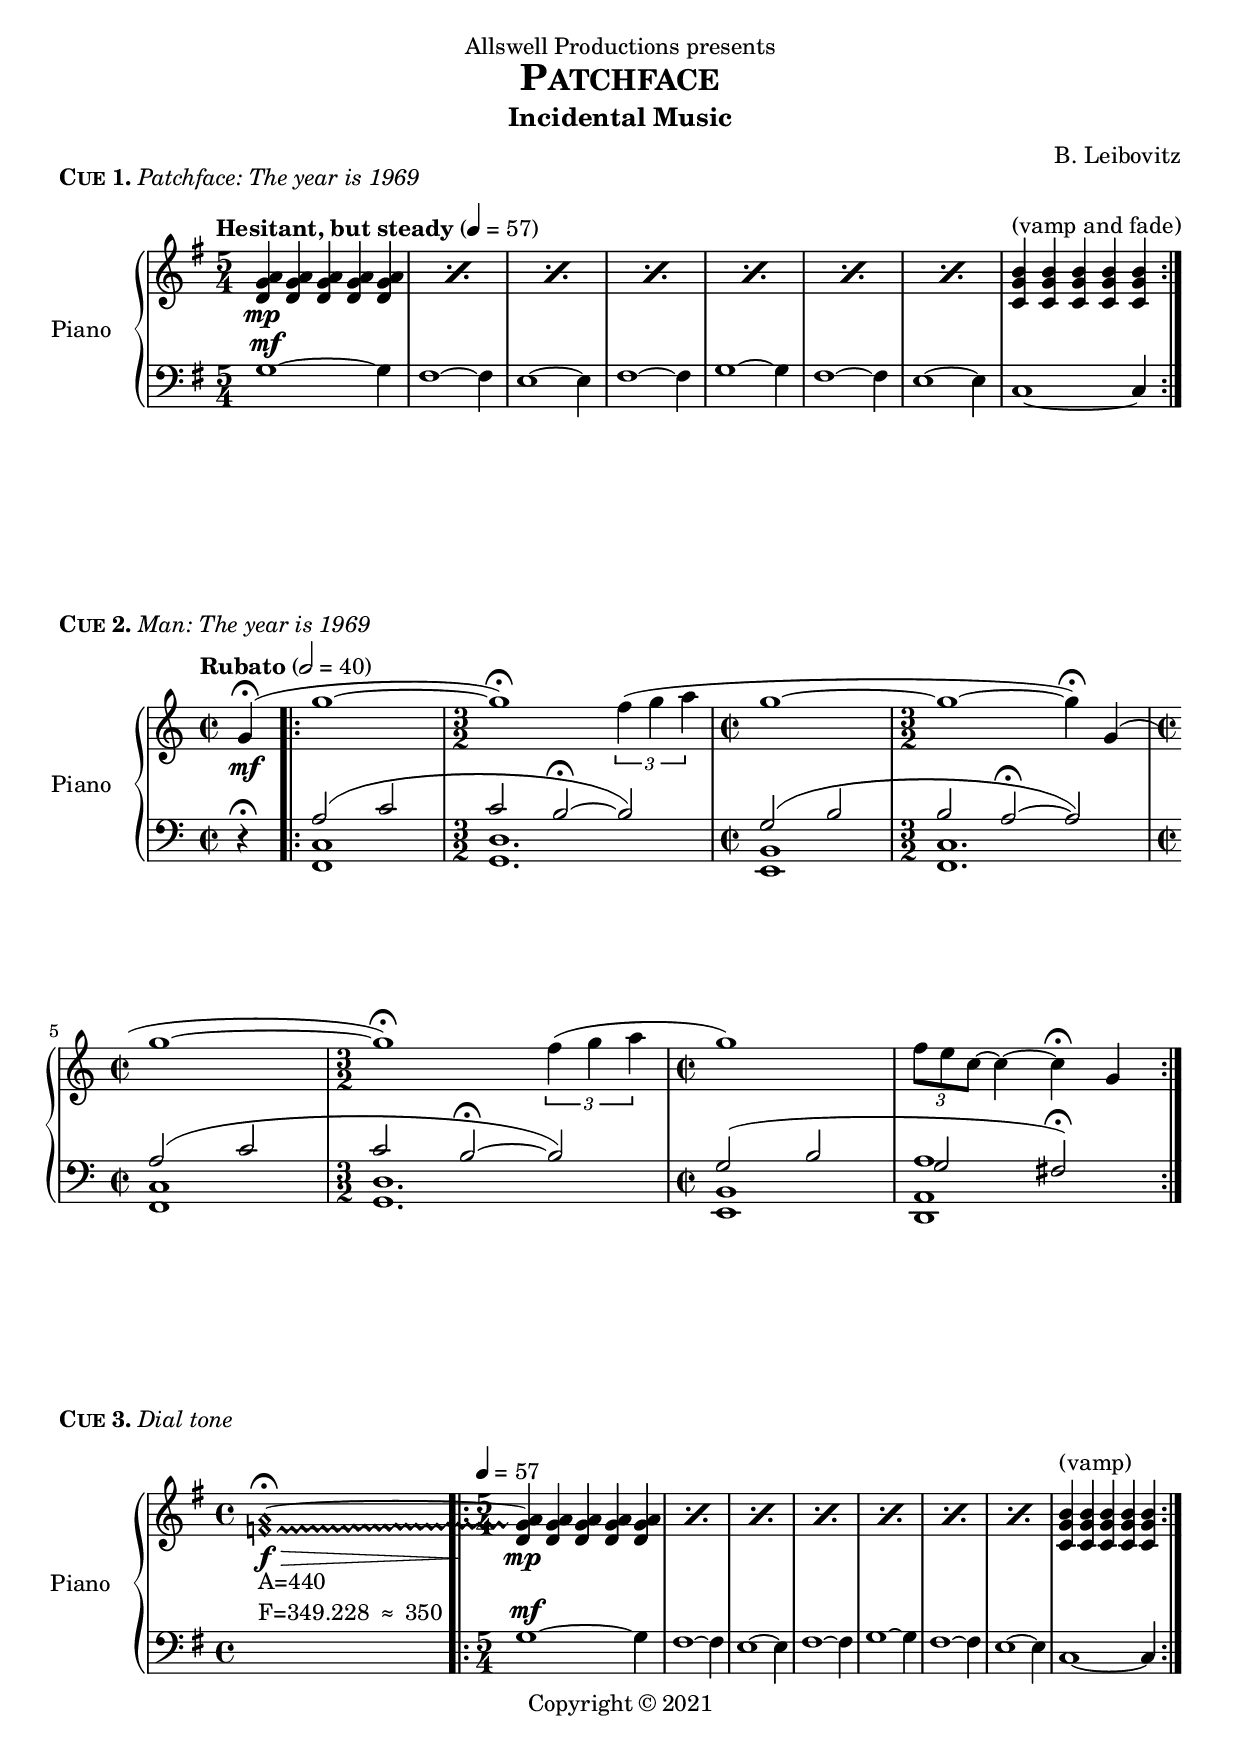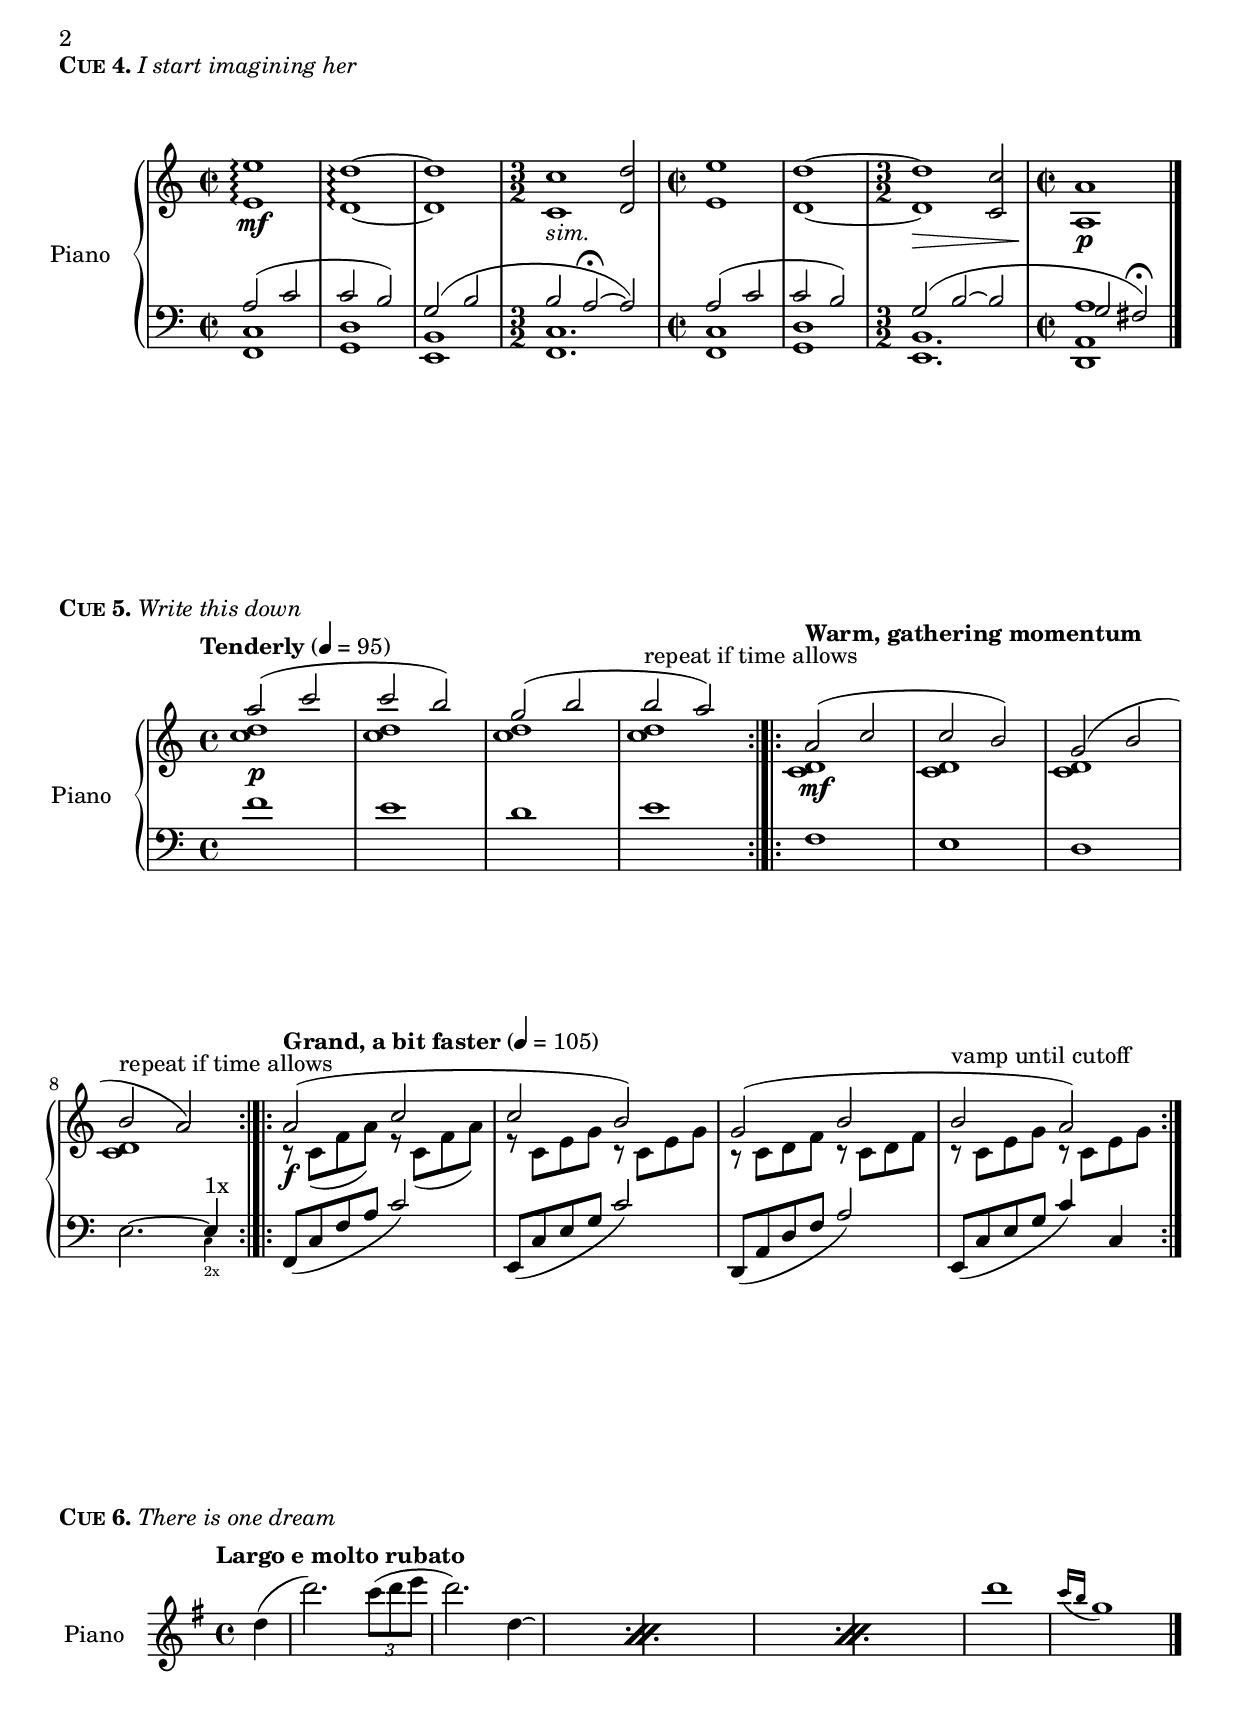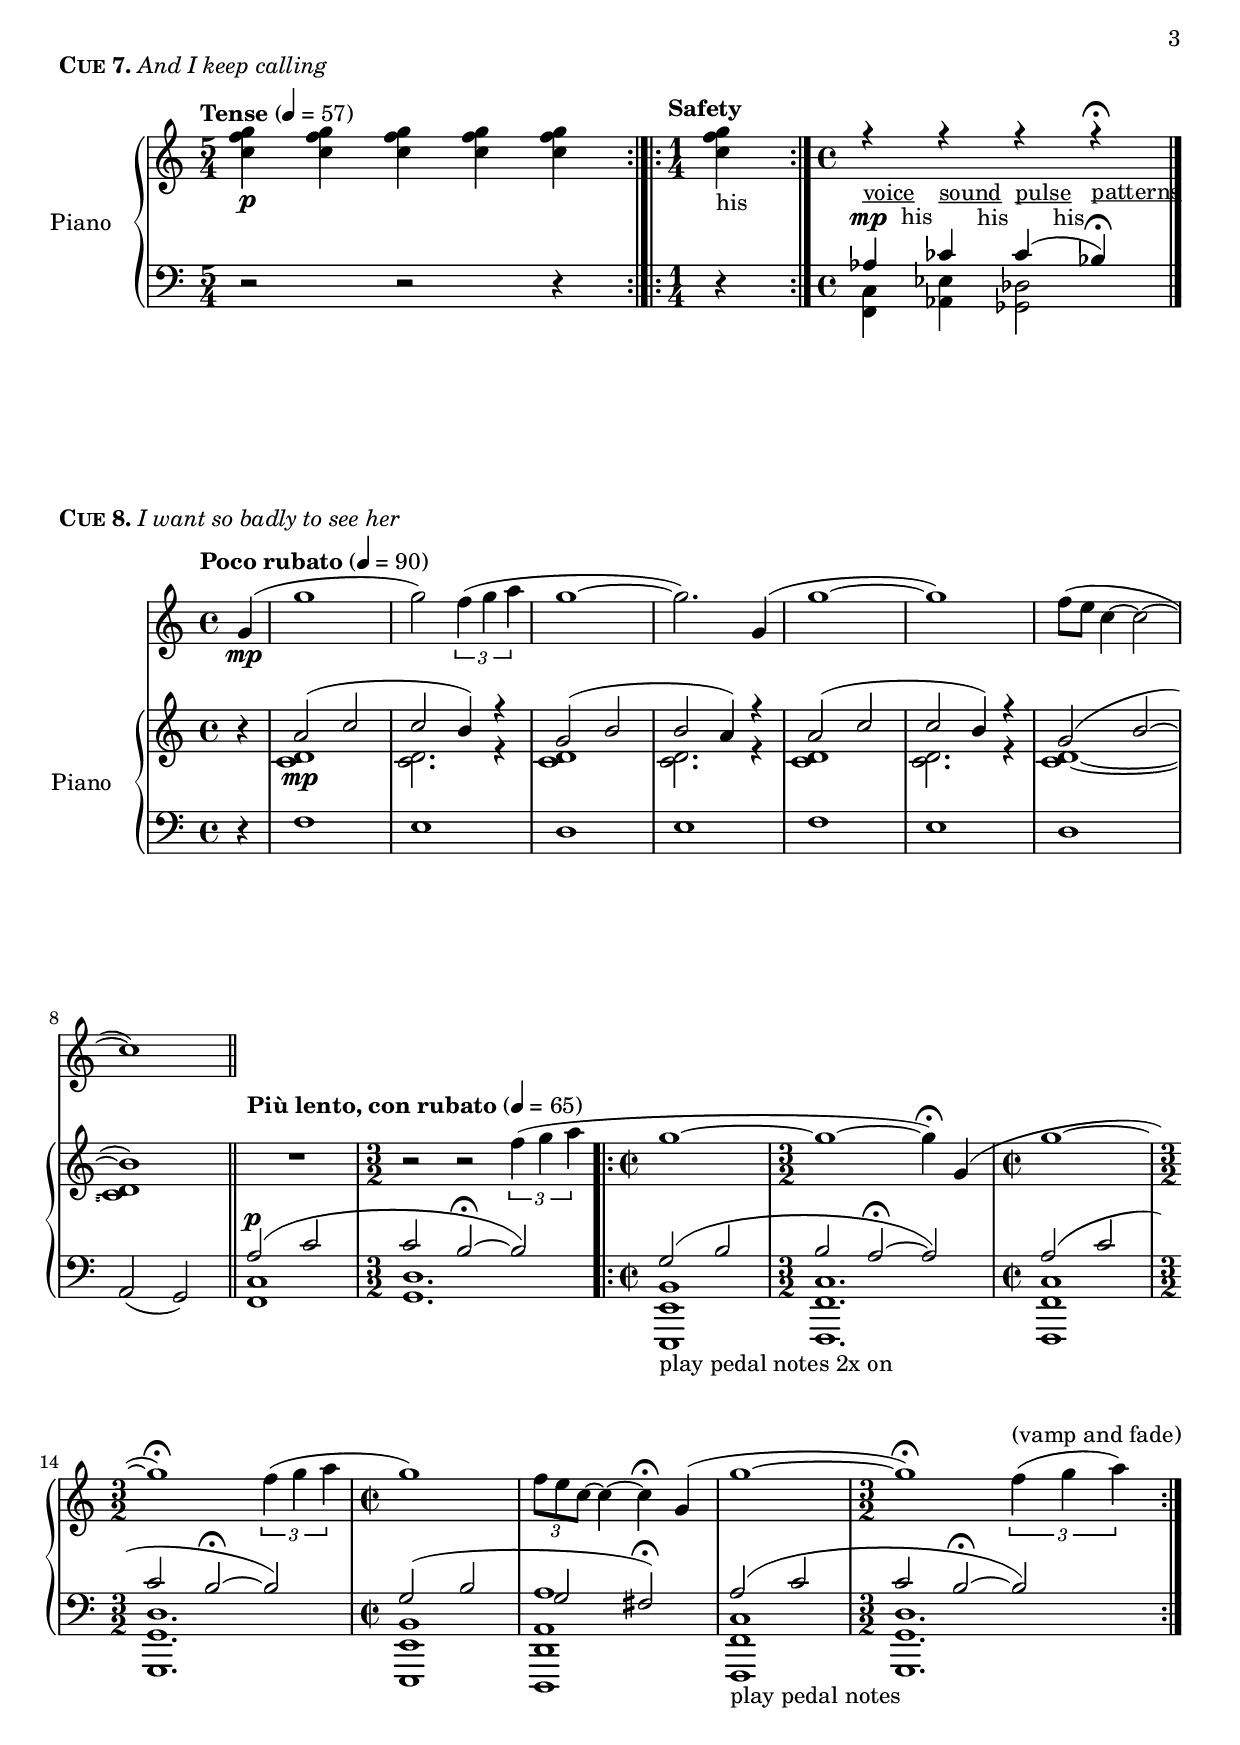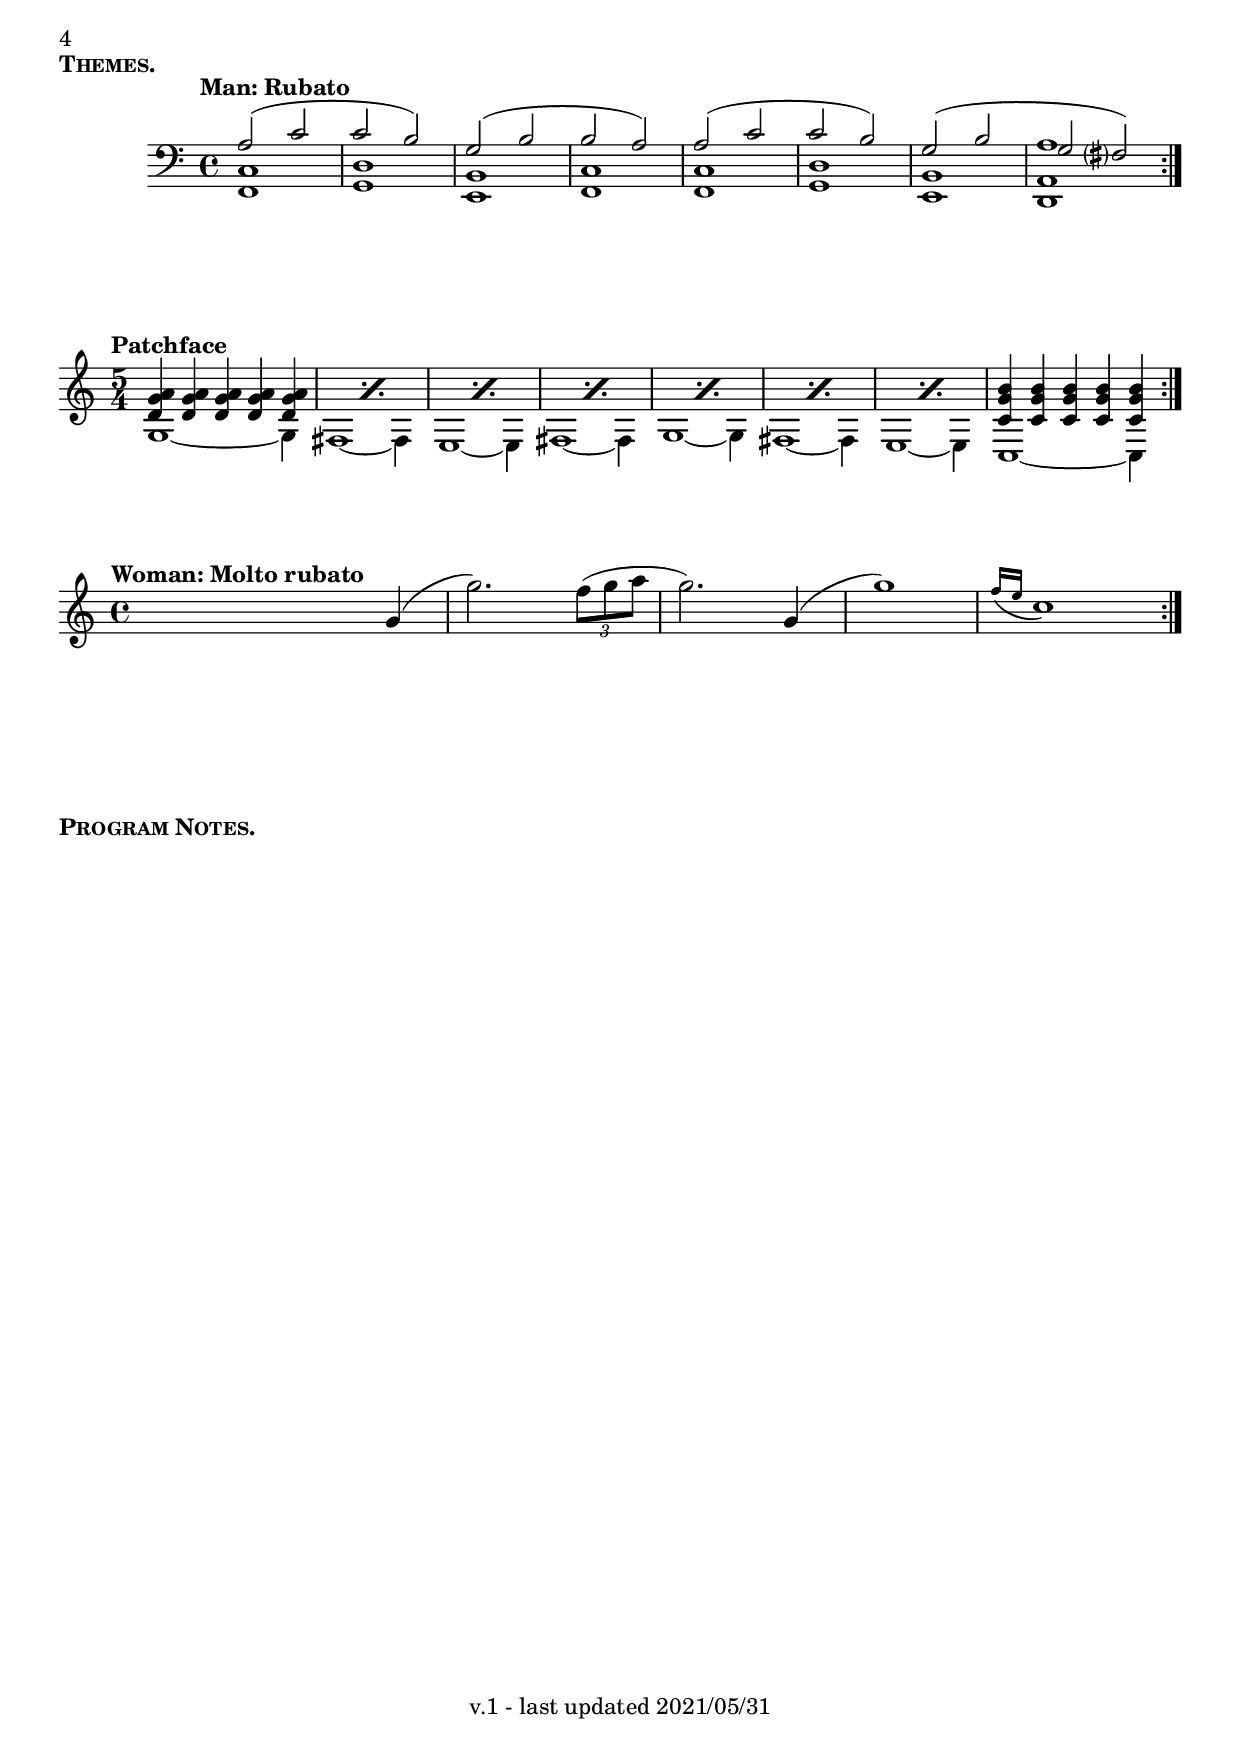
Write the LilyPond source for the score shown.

\header {
  dedication = "Allswell Productions presents"
  title = \markup { \caps Patchface }
  subtitle = "Incidental Music"
  composer = "B. Leibovitz"
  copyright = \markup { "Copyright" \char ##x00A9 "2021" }
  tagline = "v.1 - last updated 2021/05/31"
}
% ---------- CUE 01 ----------
cueIupper = \relative c' {
  \clef treble
  \key g \major
  \time 5/4
  \tempo "Hesitant, but steady" 4 = 57
  \repeat percent 7 {<d g a>4\mp <d g a> <d g a> <d g a> <d g a>} <c g' b>^"(vamp and fade)" <c g' b> <c g' b> <c g' b> <c g' b> \bar ":|."
}
cueIlower = \relative c' {
  \clef bass
  \key g \major
  \time 5/4
  g1~^\mf g4 fis1~ fis4 e1~ e4 fis1~ fis4 g1~ g4 fis1~ fis4 e1~ e4 c1~ c4
}
\score {
  \header {
    piece = \markup { \bold \caps { Cue 1. } \italic { Patchface: The year is 1969 } }
  }
  \new PianoStaff <<
    \set PianoStaff.instrumentName = #"Piano  "
    \new Staff = "upper" \cueIupper
    \new Staff = "lower" \cueIlower
  >>
  \layout { }
  \midi { }
}
% ---------- CUE 02 ----------
cueIIupper = \relative c'' {
  \clef treble
  \key c \major
  \time 2/2
  \tempo "Rubato" 2 = 40
  \partial 4
  g4\fermata \mf(\bar ".|:" | g'1~ \time 3/2 g\fermata) \tuplet 3/2 { f4( g a } | \time 2/2 g1 ~ | \time 3/2 g ~ g4\fermata) g,( | \time 2/2 g'1~ \time 3/2 g\fermata) \tuplet 3/2 { f4( g a } | \time 2/2 g1) \tuplet 3/2 { f8 e c~ } c4~ c4\fermata g \bar ":|."
}
cueIIlower = \relative c {
  \clef bass
  \key c \major
  \time 2/2
  \partial 4
  r4\fermata \bar ".|:" << { a'2( c \time 3/2 c b~\fermata b) \time 2/2 g( b \time 3/2 b a~\fermata a) \time 2/2 a( c \time 3/2  c b~\fermata b) \time 2/2 g( b g fis\fermata) \bar ":|." } \\
    { <<f,1 c'>> <g d'>1. <e b'>1 <f c'>1. <f c'>1 <g d'>1. <e b'>1 <d a' a'> } >>
}
\score {
  \header {
    piece = \markup { \bold \caps { Cue 2. } \italic { Man: The year is 1969 } }
  }
  \new PianoStaff <<
    \set PianoStaff.instrumentName = #"Piano  "
    \new Staff = "upper" \cueIIupper
    \new Staff = "lower" \cueIIlower
  >>
  \layout { }
  \midi { }
}
% ---------- CUE 03 ----------
cueIIIupper = \relative c' {
  \clef treble
  \key g \major
  \time 4/4
  \textLengthOn
  \once \override NoteHead.style = #'harmonic
  \once \override Glissando.style = #'trill
  \set glissandoMap = #'((0 . 1))
  <f a>1_\markup { \left-column { "A=440" \line { "F=349.228" \char ##x2248 "350" } } }\f \> ~ \fermata \glissando \bar ".|:"  \textLengthOff
  \time 5/4 \tempo 4 = 57
  \repeat percent 7 {<d g a>4\mp <d g a> <d g a> <d g a> <d g a>} <c g' b>^"(vamp)" <c g' b> <c g' b> <c g' b> <c g' b> \bar ":|."
}
cueIIIlower = \relative c' {
  \clef bass
  \key g \major
  \time 4/4 s1
  \time 5/4
  g1~^\mf g4 fis1~ fis4 e1~ e4 fis1~ fis4 g1~ g4 fis1~ fis4 e1~ e4 c1~ c4
}
\score {
  \header {
    piece = \markup { \bold \caps { Cue 3. } \italic { Dial tone } }
  }
  \new PianoStaff <<
    \set PianoStaff.instrumentName = #"Piano  "
    \new Staff = "upper" \cueIIIupper
    \new Staff = "lower" \cueIIIlower
  >>
  \layout { }
  \midi { }
}
% ---------- CUE 04 ----------
cueIVupper = \relative c' {
  \clef treble
  \key c \major
  \time 2/2
  <e e'>1\arpeggio\mf <d d'>\arpeggio ~ <d d'> \time 3/2 <c c'>_\markup { \italic { sim. } } <d d'>2 \time 2/2 <e e'>1 <d d'> ~ \time 3/2 <d d'>\> <c c'>2 \time 2/2 <a a'>1\!\p \bar "|."
}
cueIVlower = \relative c {
  \clef bass
  \key c \major
  \time 2/2
  << { a'2( c c b) g( b \time 3/2 b a~\fermata a) \time 2/2 a( c c b) \time 3/2 g( b ~ b \time 2/2 g fis\fermata) \bar "|." } \\
    { <<f,1 c'>> <g d'> <e b'> <f c'>1. <f c'>1 <g d'> <e b'>1. <d a' a'>1 } >>
}
\score {
  \header {
    piece = \markup { \bold \caps { Cue 4. } \italic { I start imagining her } }
  }
  \new PianoStaff <<
    \set PianoStaff.instrumentName = #"Piano  "
    \new Staff = "upper" \cueIVupper
    \new Staff = "lower" \cueIVlower
  >>
  \layout { }
  \midi { }
}
% ---------- CUE 05 ----------
cueVupper = \relative c''' {
  \clef treble
  \tempo "Tenderly" 4 = 95 << { a2( c c b) g( b b^"repeat if time allows" a) \bar ":|.|:" \tempo "Warm, gathering momentum" a,( c c b) g( b b^"repeat if time allows" a) \bar ":|.|:" \tempo "Grand, a bit faster" 4 = 105 a( c c b) g( b b^"vamp until cutoff" a) \bar ":|." } \\
    { <c d>1\p \repeat unfold 3 { <c d> } <c, d>\mf \repeat unfold 3 { <c d> } r8\f c( f a) r8 c,( f a) \repeat unfold 2 { r c, e g } \repeat unfold 2 { r c, d f } \repeat unfold 2 { r c e g } } >>
}
cueVlower = \relative c' {
  \clef bass
  f1 e d e f, e d e2. ~ << { \stemUp e4^"1x" } \new CueVoice { \stemDown c4_"2x" } >> f,8( c' f a c2) e,,8( c' e g c2) d,,8( a' d f a2) e,8( c' e g c4) c,
}
\score {
  \header {
    piece = \markup { \bold \caps { Cue 5. } \italic { Write this down } }
  }
  \new PianoStaff <<
    \set PianoStaff.instrumentName = #"Piano  "
    \new Staff = "upper" \cueVupper
    \new Staff = "lower" \cueVlower
  >>
  \layout { }
  \midi { }
}
% ---------- CUE 06 ----------
cueVI = \transpose g d' {
  \relative c'' {
    \partial 4
    \key c \major
    \tempo "Largo e molto rubato"
      g4( \repeat percent 3 { g'2.) \tuplet 3/2 { f8( g a } g2.) g,4\laissezVibrer } g'1 \acciaccatura { f16 e } c1 \bar "|."
  }
}
\score {
  \header {
    piece = \markup { \bold \caps { Cue 6. } \italic { There is one dream } }
  }
  \new PianoStaff <<
    \set PianoStaff.instrumentName = #"Piano  "
    \new Staff = "upper" \cueVI
    %\new Staff = "lower" \cueVlower
  >>
  \layout { ragged-right = ##f }
  \midi { }
}
% ---------- CUE 07 ----------
cueVIIupper = \relative c'' {
  \time 5/4
  \tempo "Tense" 4 = 57
  <c f g>4\p <c f g> <c f g> <c f g> <c f g> \bar ":|.|:" \tempo "Safety" \time 1/4 <c f g>_"his" \bar ":|."
  \time 4/4 << { r4 r r r\fermata } \\ { s8_\markup { \underline "voice" } s_"his" s8_\markup { \underline "sound" } s_"his" s8_\markup { \underline "pulse" } s_"his" s4_\markup { \underline "patterns" } \bar "|." } >>
}
cueVIIlower = \relative c' {
  \clef bass
  r2 r r4 r << { aes^\mp ces ces( bes)\fermata } \\ { <f, c'> <aes ees'> <ges des'>2 } >> 
}
\score {
  \header {
    piece = \markup { \bold \caps { Cue 7. } \italic { And I keep calling } }
  }
  \new PianoStaff <<
    \set PianoStaff.instrumentName = #"Piano  "
    \new Staff = "upper" \cueVIIupper
    \new Staff = "lower" \cueVIIlower
  >>
  \layout { ragged-right = ##f }
  \midi { }
}
% ---------- CUE 08 ----------
cueVIIIupper = \relative c'' {
  \partial 4
  r4 | << { a2(_\mp c c b4) r g2( b b a4) r a2( c c b4) r g2( b ~ b1) } \\ { \repeat unfold 3 { <c, d>1 <c d>2. r4 } <c d>1 ~ <c d> } >>
  \tempo "Più lento, con rubato" 4 = 65
  R1 r2 r2 \tuplet 3/2 { f'4( g a } \bar ".|:" | \time 2/2 g1 ~ | \time 3/2 g ~ g4\fermata) g,( | \time 2/2 g'1~ \time 3/2 g\fermata) \tuplet 3/2 { f4( g a } | \time 2/2 g1) \tuplet 3/2 { f8 e c~ } c4~ c4\fermata g( g'1~ \time 3/2 g\fermata) \tuplet 3/2 { f4(^"(vamp and fade)" g a) } \bar ":|."
}
cueVIIIthird = \relative c'' {
  \partial 4
  \tempo "Poco rubato" 4 = 90
  g4(\mp g'1 g2) \tuplet 3/2 { f4( g a } g1 ~ g2.) g,4( g'1 ~ g) f8( e c4 ~ c2 ~ c1)
}
cueVIIIlower = \relative c {
  \clef bass
  \partial 4
  r4 | f1 e d e f e d a2( g) \bar "||"
  << { a'2(^\p c \time 3/2 c b~\fermata b) \time 2/2 g( b \time 3/2 b a~\fermata a) \time 2/2 a( c \time 3/2  c b~\fermata b) \time 2/2 g( b g fis\fermata) a2( c \time 3/2 c b~\fermata b) \bar ":|." } \\
    { <f, c'>1 <g d'>1. <e, e' b'>1_"play pedal notes 2x on" <f f' c'>1. <f f' c'>1 <g g' d'>1. <e e' b'>1 <d d' a' a'> <f f' c'>1_"play pedal notes" <g g' d'>1. } >>
}
\score {
  \header {
    piece = \markup { \bold \caps { Cue 8. } \italic { I want so badly to see her } }
  }
  <<
    \new Staff = "third" \cueVIIIthird
    \new PianoStaff <<
      \set PianoStaff.instrumentName = #"Piano  "
      \new Staff = "upper" \cueVIIIupper
      \new Staff = "lower" \cueVIIIlower
    >>
  >>
  \layout { }
  \midi { }
}
% ---------- THEMES ----------
\pageBreak
\score {
  \relative c {
    \override Staff.TimeSignature.break-visibility =##( #f #t #t )
    \set Staff.explicitClefVisibility = #end-of-line-invisible
    \clef bass
    \tempo "Man: Rubato"
    << { a'2( c c b) g( b b a) a( c c b) g( b g fis?) \bar ":|." \break } \\
    { <<f,1 c'>> <g d'> <e b'> <<f c'>> <<f, c'>> <<g d'>> <e, b'> <d a' a'> } >>
    \tempo "Patchface"
    \time 5/4
    \clef treble
    << { \repeat percent 7 {<d'' g a>4 <d g a> <d g a> <d g a> <d g a>} <c g' b> <c g' b> <c g' b> <c g' b> <c g' b> \bar ":|." \break } \\
    { g1~ g4 fis1~ fis4 e1~ e4 fis1~ fis4 g1~ g4 fis1~ fis4 e1~ e4 c1~ c4 } >>
    \tempo "Woman: Molto rubato"
    \time 4/4
    s2. g''4( g'2.) \tuplet 3/2 { f8( g a } g2.) g,4( g'1) \acciaccatura { f16 e } c1 \bar ":|."
  }

  \layout {
    \context {
    \Score
    \omit BarNumber
    }
  }
  \header {
    piece = \markup { \bold \caps Themes. }
  }
  \midi {}
}
% ---------- NOTES ----------
\markup { \bold \caps { Program Notes. } }